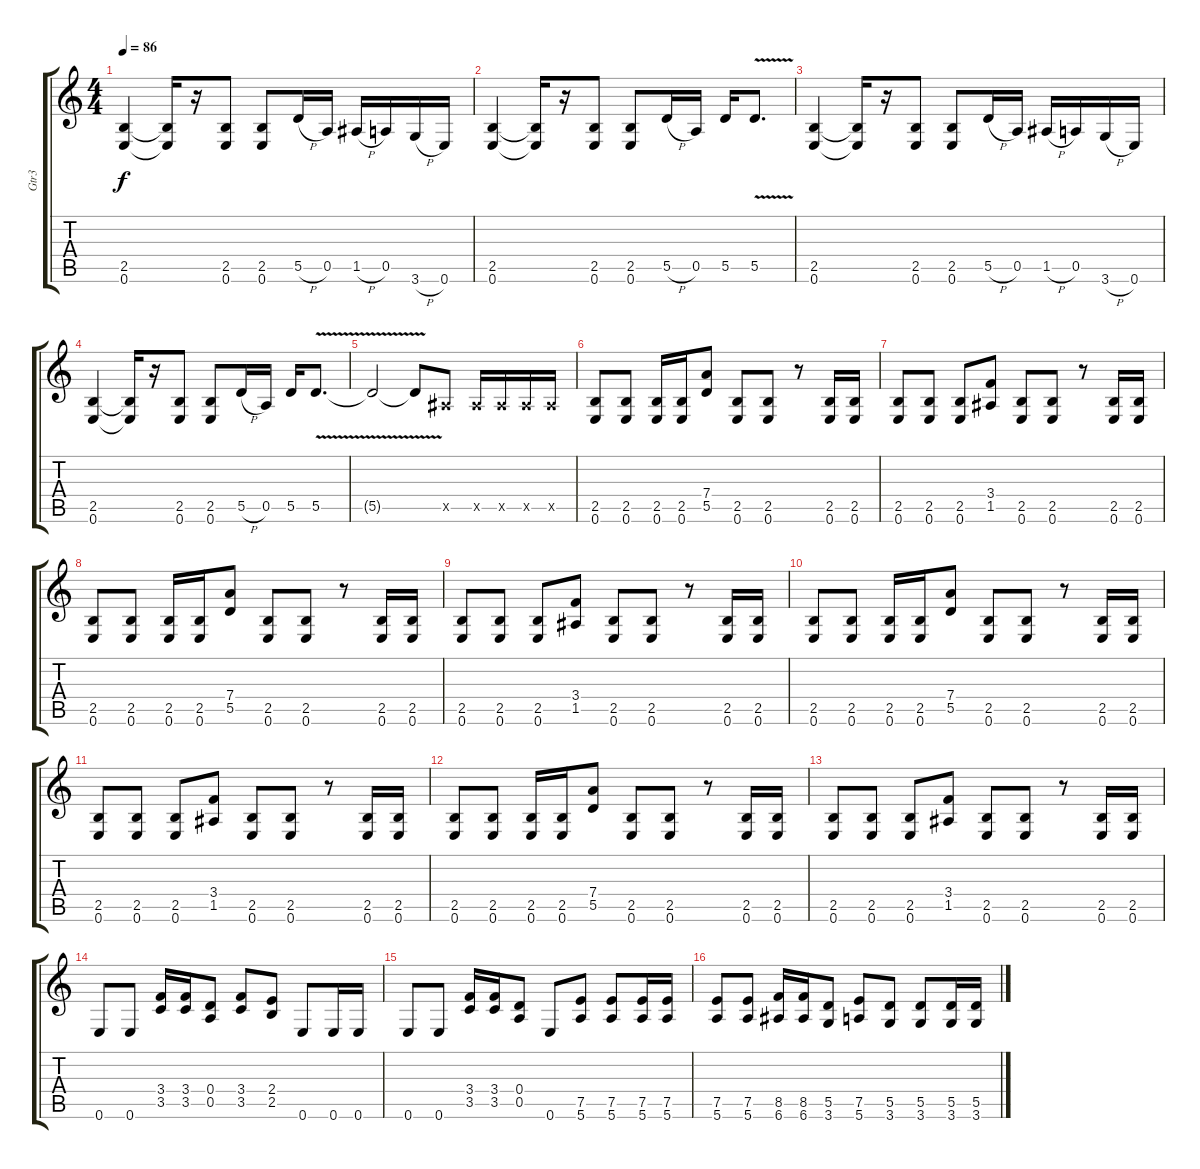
\track ("Gtr3" "Gtr3") {instrument distortionguitar}
\staff {score tabs}
\tuning (E4 B3 G3 D3 A2 E2) {hide}
\ts (4 4)
\tempo 86
\clef g2
\ks c
(2.5 0.6).4{dy f} (2.5{t} 0.6{t}).16 r.16 (2.5 0.6).8 (2.5 0.6).8 5.5{h}.16 0.5.16 1.5{h}.16 0.5.16 3.6{h}.16 0.6.16 |
(2.5 0.6).4 (2.5{t} 0.6{t}).16 r.16 (2.5 0.6).8 (2.5 0.6).8 5.5{h}.16 0.5.16 5.5.16 5.5{v}.8{d} |
(2.5 0.6).4 (2.5{t} 0.6{t}).16 r.16 (2.5 0.6).8 (2.5 0.6).8 5.5{h}.16 0.5.16 1.5{h}.16 0.5.16 3.6{h}.16 0.6.16 |
(2.5 0.6).4 (2.5{t} 0.6{t}).16 r.16 (2.5 0.6).8 (2.5 0.6).8 5.5{h}.16 0.5.16 5.5.16 5.5{v}.8{d} |
5.5{v t}.2 5.5{v t}.8 1.5{x}.8 1.5{x}.16 1.5{x}.16 1.5{x}.16 1.5{x}.16 |
(2.5 0.6).8 (2.5 0.6).8 (2.5 0.6).16 (2.5 0.6).16 (7.4 5.5).8 (2.5 0.6).8 (2.5 0.6).8 r.8 (2.5 0.6).16 (2.5 0.6).16 |
(2.5 0.6).8 (2.5 0.6).8 (2.5 0.6).8 (3.4 1.5).8 (2.5 0.6).8 (2.5 0.6).8 r.8 (2.5 0.6).16 (2.5 0.6).16 |
(2.5 0.6).8 (2.5 0.6).8 (2.5 0.6).16 (2.5 0.6).16 (7.4 5.5).8 (2.5 0.6).8 (2.5 0.6).8 r.8 (2.5 0.6).16 (2.5 0.6).16 |
(2.5 0.6).8 (2.5 0.6).8 (2.5 0.6).8 (3.4 1.5).8 (2.5 0.6).8 (2.5 0.6).8 r.8 (2.5 0.6).16 (2.5 0.6).16 |
(2.5 0.6).8 (2.5 0.6).8 (2.5 0.6).16 (2.5 0.6).16 (7.4 5.5).8 (2.5 0.6).8 (2.5 0.6).8 r.8 (2.5 0.6).16 (2.5 0.6).16 |
(2.5 0.6).8 (2.5 0.6).8 (2.5 0.6).8 (3.4 1.5).8 (2.5 0.6).8 (2.5 0.6).8 r.8 (2.5 0.6).16 (2.5 0.6).16 |
(2.5 0.6).8 (2.5 0.6).8 (2.5 0.6).16 (2.5 0.6).16 (7.4 5.5).8 (2.5 0.6).8 (2.5 0.6).8 r.8 (2.5 0.6).16 (2.5 0.6).16 |
(2.5 0.6).8 (2.5 0.6).8 (2.5 0.6).8 (3.4 1.5).8 (2.5 0.6).8 (2.5 0.6).8 r.8 (2.5 0.6).16 (2.5 0.6).16 |
0.6.8 0.6.8 (3.4 3.5).16 (3.4 3.5).16 (0.4 0.5).8 (3.4 3.5).8 (2.4 2.5).8 0.6.8 0.6.16 0.6.16 |
0.6.8 0.6.8 (3.4 3.5).16 (3.4 3.5).16 (0.4 0.5).8 0.6.8 (7.5 5.6).8 (7.5 5.6).8 (7.5 5.6).16 (7.5 5.6).16 |
(7.5 5.6).8 (7.5 5.6).8 (8.5 6.6).16 (8.5 6.6).16 (5.5 3.6).8 (7.5 5.6).8 (5.5 3.6).8 (5.5 3.6).8 (5.5 3.6).16 (5.5 3.6).16
